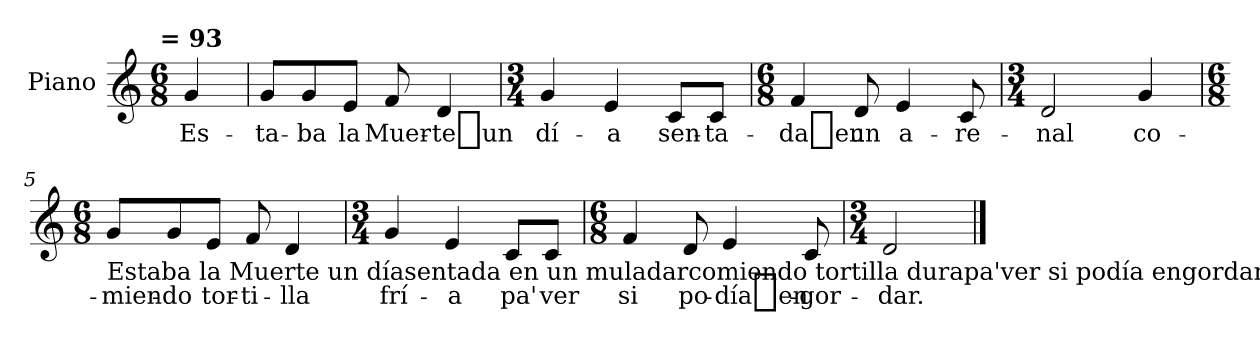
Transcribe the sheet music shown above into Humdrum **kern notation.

**kern	**text
*part1	*part1
*staff1	*staff1
*I"Piano	*
*I'Pno	*
*clefG2	*
*k[]	*
!!LO:TX:omd:t= = 93
*M6/8	*
*MM139	*
=	=
4g/	Es-
=1	=1
8g/L	-ta-
8g/	-ba
8e/J	la
8f/	Muer-
4d/	-te_un
=2	=2
*M3/4	*
4g/	dí-
4e/	-a
8c/L	sen-
8c/J	-ta-
=3	=3
*M6/8	*
4f/	-da_en
8d/	un
4e/	a-
8c/	-re-
=4	=4
*M3/4	*
2d/	-nal
4g/	co-
!!LO:LB:g=z
=5	=5
*M6/8	*
!LO:TX:b:t=Estaba la Muerte un díasentada en un muladarcomiendo tortilla durapa'ver si podía engordar	!
8g/L	-mien-
8g/	-do
8e/J	tor-
8f/	-ti-
4d/	-lla
=6	=6
*M3/4	*
4g/	frí-
4e/	-a
8c/L	pa'
8c/J	ver
=7	=7
*M6/8	*
4f/	si
8d/	po-
4e/	-día_en-
8c/	-gor-
=7	=7
*M3/4	*
2d/	-dar.
==	==
*-	*-
